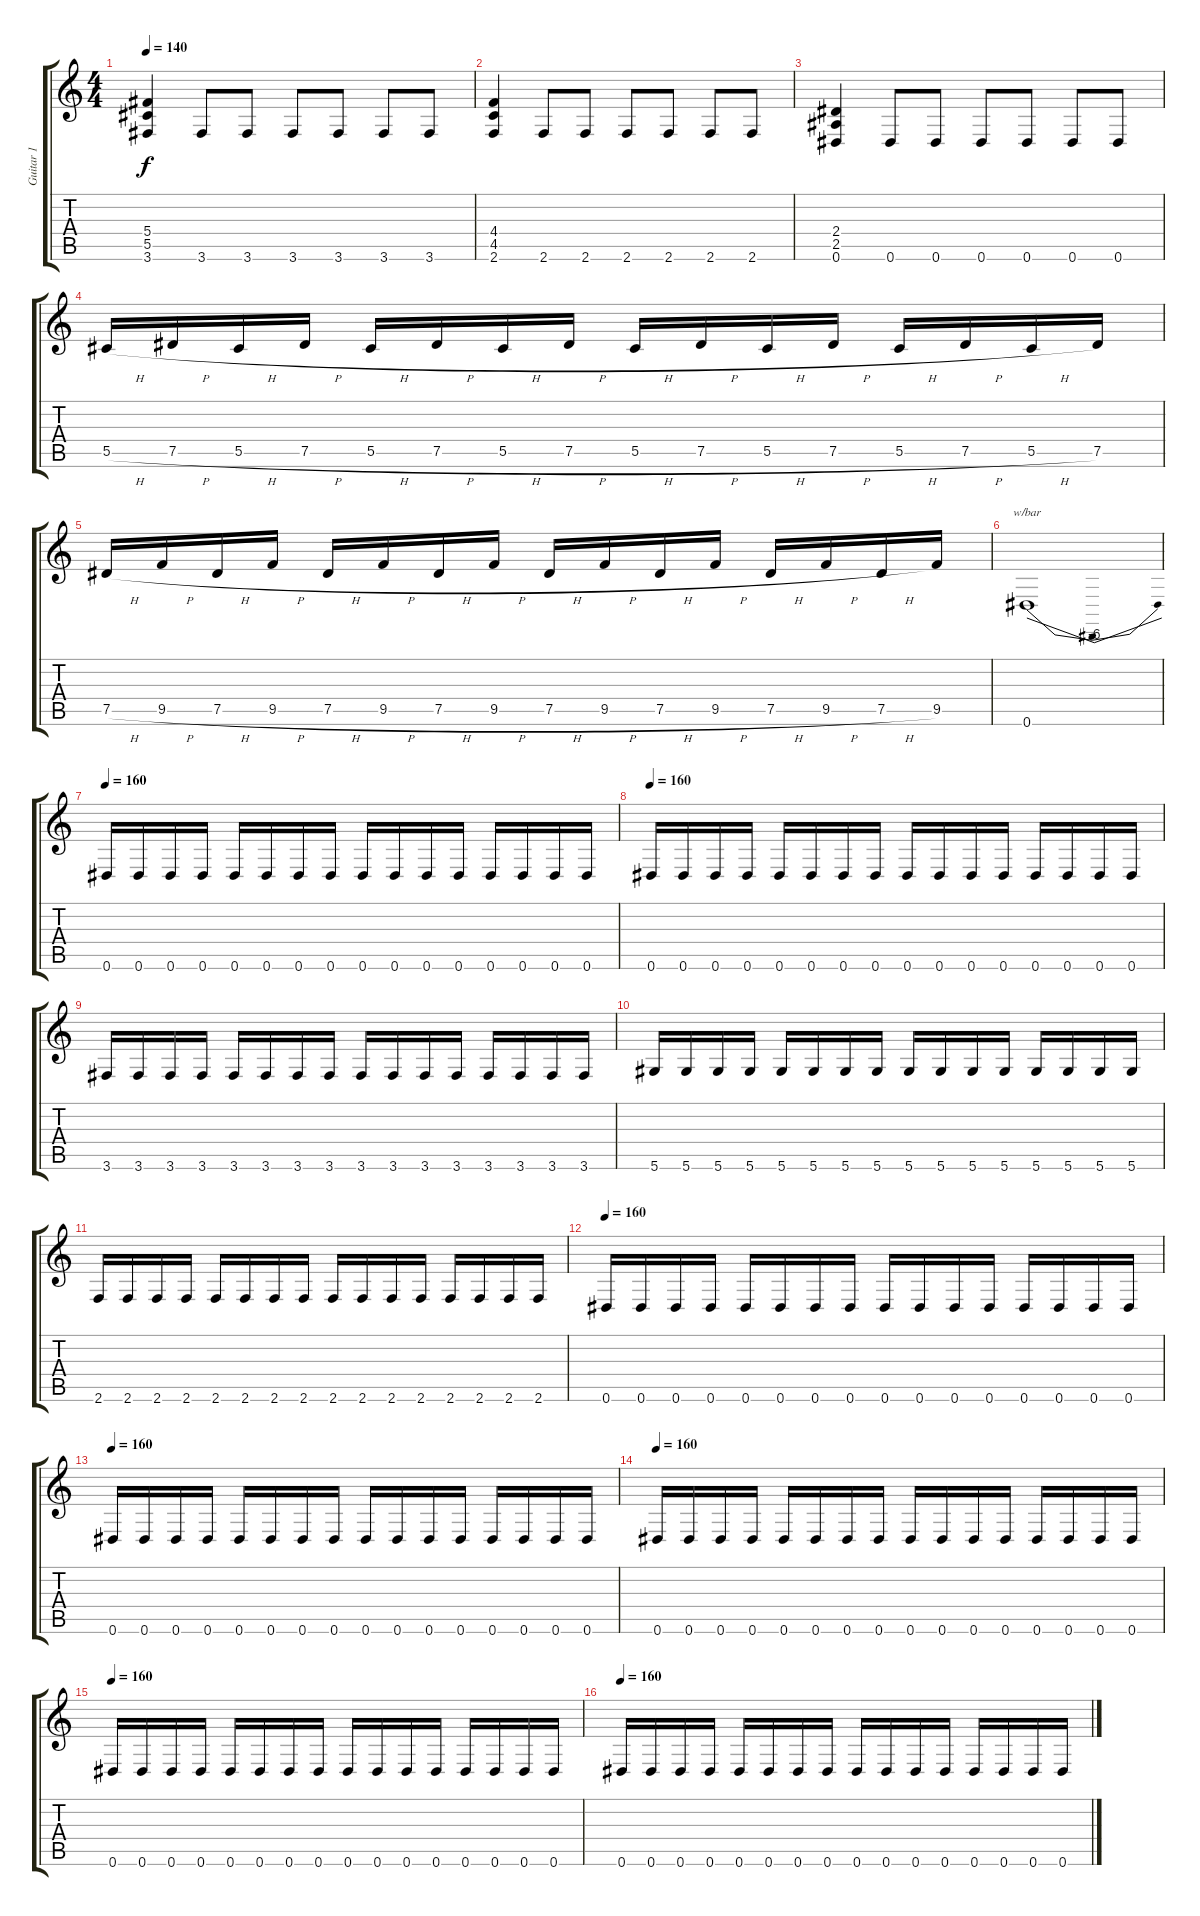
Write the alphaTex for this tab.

\track ("Guitar 1" "Guitar 1") {instrument overdrivenguitar}
\staff {score tabs}
\tuning (Eb4 Bb3 Gb3 Db3 Ab2 Eb2) {hide}
\ts (4 4)
\tempo 140
\clef g2
\ks c
(5.4 5.5 3.6).4{dy f} 3.6.8 3.6.8 3.6.8 3.6.8 3.6.8 3.6.8 |
(4.4 4.5 2.6).4 2.6.8 2.6.8 2.6.8 2.6.8 2.6.8 2.6.8 |
(2.4 2.5 0.6).4 0.6.8 0.6.8 0.6.8 0.6.8 0.6.8 0.6.8 |
5.5{h}.16 7.5{h}.16 5.5{h}.16 7.5{h}.16 5.5{h}.16 7.5{h}.16 5.5{h}.16 7.5{h}.16 5.5{h}.16 7.5{h}.16 5.5{h}.16 7.5{h}.16 5.5{h}.16 7.5{h}.16 5.5{h}.16 7.5.16 |
7.5{h}.16 9.5{h}.16 7.5{h}.16 9.5{h}.16 7.5{h}.16 9.5{h}.16 7.5{h}.16 9.5{h}.16 7.5{h}.16 9.5{h}.16 7.5{h}.16 9.5{h}.16 7.5{h}.16 9.5{h}.16 7.5{h}.16 9.5.16 |
0.6.1{tbe (dip default 0 0 30 -24 60 0)} |
\tempo 160
0.6.16 0.6.16 0.6.16 0.6.16 0.6.16 0.6.16 0.6.16 0.6.16 0.6.16 0.6.16 0.6.16 0.6.16 0.6.16 0.6.16 0.6.16 0.6.16 |
\tempo 160
0.6.16 0.6.16 0.6.16 0.6.16 0.6.16 0.6.16 0.6.16 0.6.16 0.6.16 0.6.16 0.6.16 0.6.16 0.6.16 0.6.16 0.6.16 0.6.16 |
3.6.16 3.6.16 3.6.16 3.6.16 3.6.16 3.6.16 3.6.16 3.6.16 3.6.16 3.6.16 3.6.16 3.6.16 3.6.16 3.6.16 3.6.16 3.6.16 |
5.6.16 5.6.16 5.6.16 5.6.16 5.6.16 5.6.16 5.6.16 5.6.16 5.6.16 5.6.16 5.6.16 5.6.16 5.6.16 5.6.16 5.6.16 5.6.16 |
2.6.16 2.6.16 2.6.16 2.6.16 2.6.16 2.6.16 2.6.16 2.6.16 2.6.16 2.6.16 2.6.16 2.6.16 2.6.16 2.6.16 2.6.16 2.6.16 |
\tempo 160
0.6.16 0.6.16 0.6.16 0.6.16 0.6.16 0.6.16 0.6.16 0.6.16 0.6.16 0.6.16 0.6.16 0.6.16 0.6.16 0.6.16 0.6.16 0.6.16 |
\tempo 160
0.6.16 0.6.16 0.6.16 0.6.16 0.6.16 0.6.16 0.6.16 0.6.16 0.6.16 0.6.16 0.6.16 0.6.16 0.6.16 0.6.16 0.6.16 0.6.16 |
\tempo 160
0.6.16 0.6.16 0.6.16 0.6.16 0.6.16 0.6.16 0.6.16 0.6.16 0.6.16 0.6.16 0.6.16 0.6.16 0.6.16 0.6.16 0.6.16 0.6.16 |
\tempo 160
0.6.16 0.6.16 0.6.16 0.6.16 0.6.16 0.6.16 0.6.16 0.6.16 0.6.16 0.6.16 0.6.16 0.6.16 0.6.16 0.6.16 0.6.16 0.6.16 |
\tempo 160
0.6.16 0.6.16 0.6.16 0.6.16 0.6.16 0.6.16 0.6.16 0.6.16 0.6.16 0.6.16 0.6.16 0.6.16 0.6.16 0.6.16 0.6.16 0.6.16
